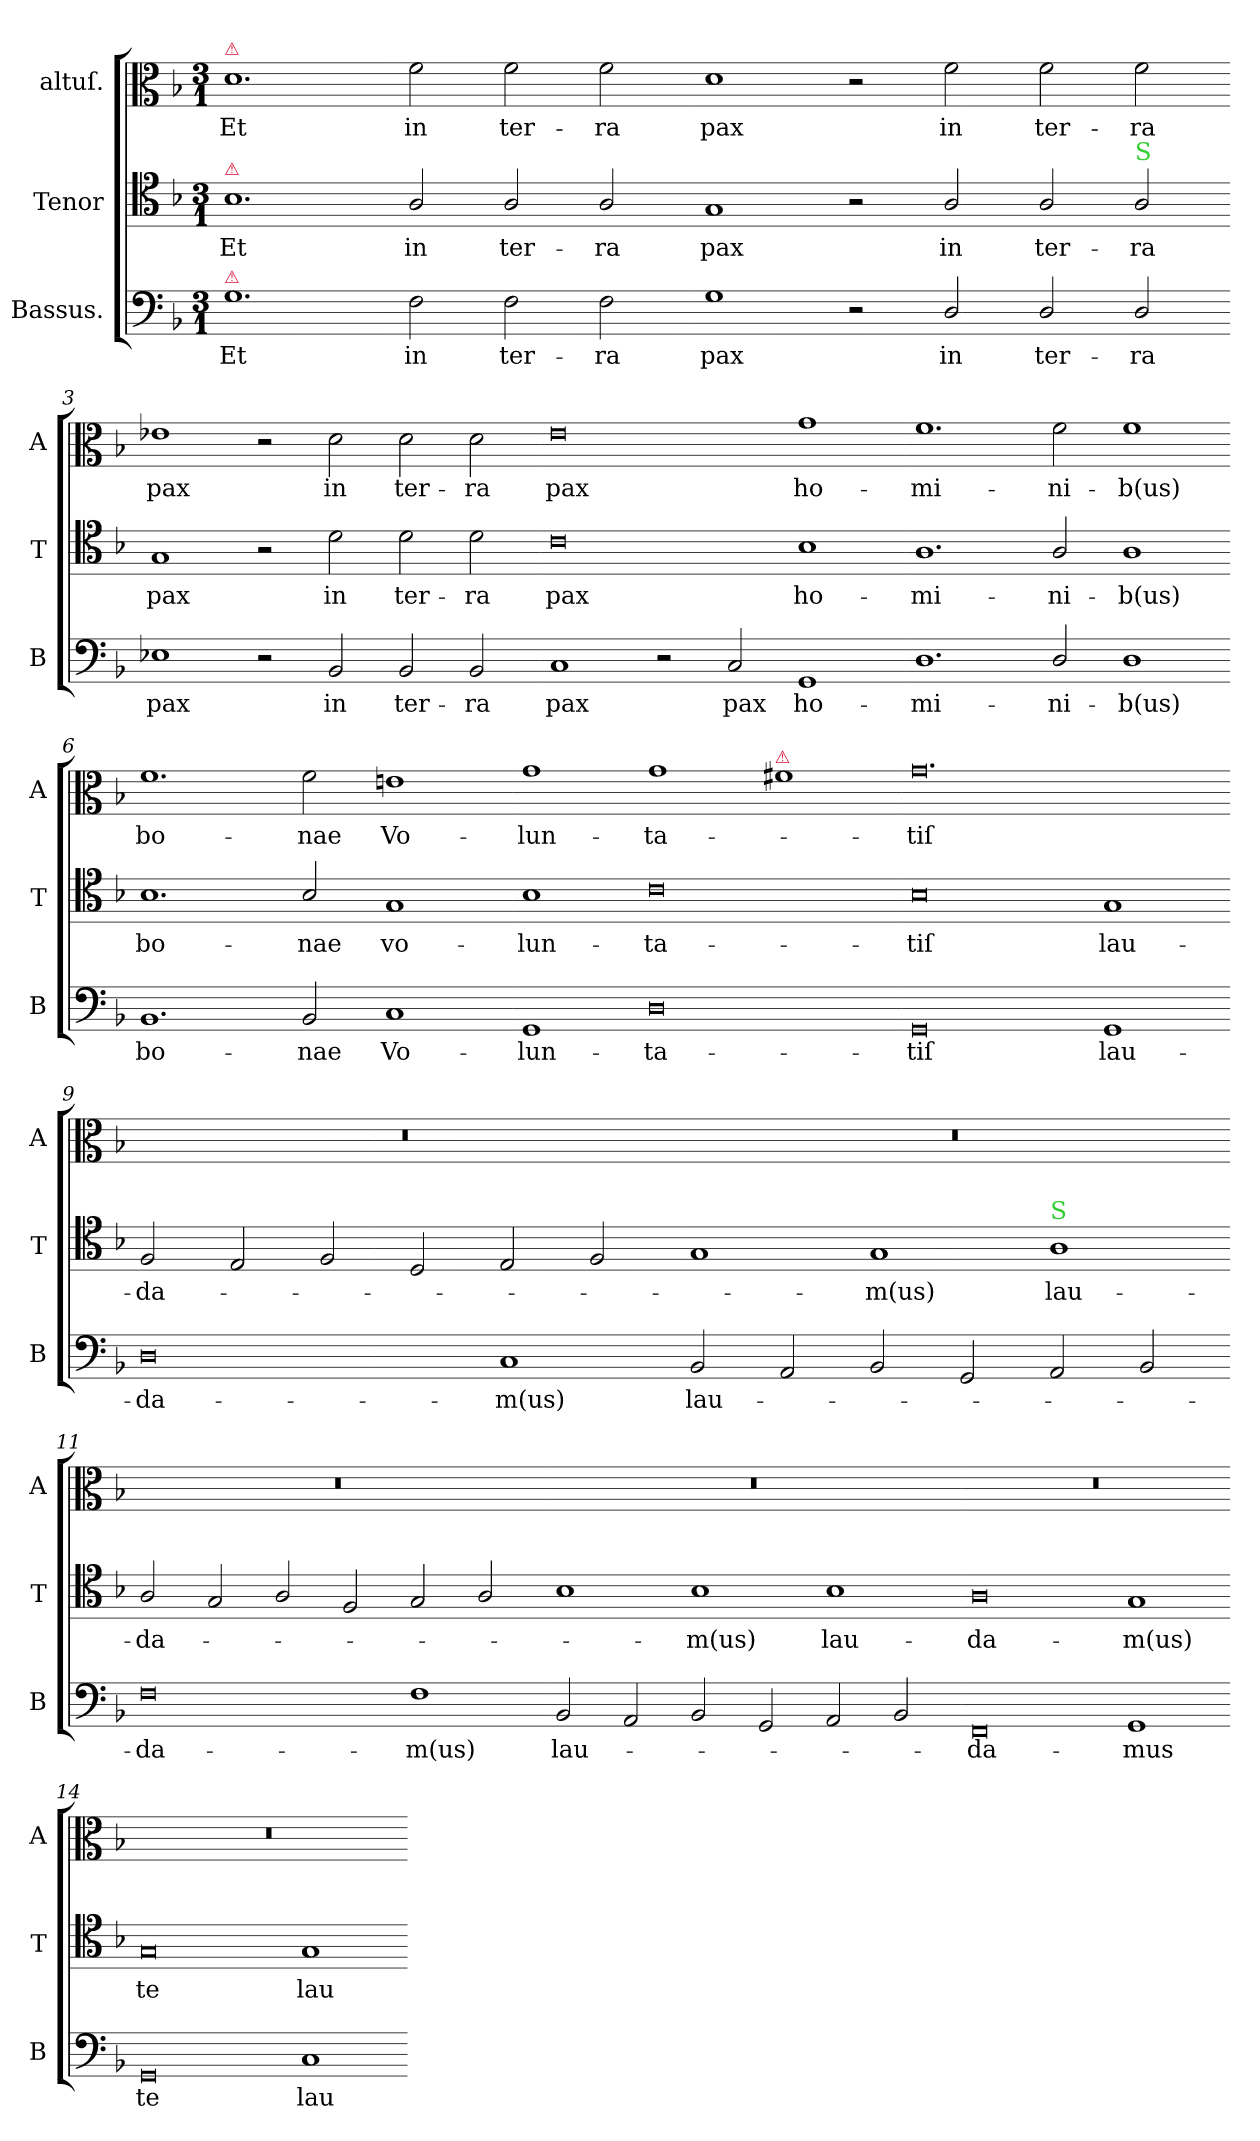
**kern	**text	**kern	**text	**kern	**text
*part3	*part3	*part2	*part2	*part1	*part1
*staff3	*staff3	*staff2	*staff2	*staff1	*staff1
*I"Bassus.	*	*I"Tenor	*	*I"altuſ.	*
*I'B	*	*I'T	*	*I'A	*
*clefF4	*	*clefC4	*	*clefC3	*
*k[b-]	*	*k[b-]	*	*k[b-]	*
*M3/1	*	*M3/1	*	*M3/1	*
=1	=1	=1	=1	=1	=1
!	!	!	!	!LO:TX:a:color=crimson:t=⚠	!
!	!	!LO:TX:a:color=crimson:t=⚠	!	!	!
!LO:TX:a:color=crimson:t=⚠	!	!	!	!	!
1.G	Et	1.B-	Et	1.d	Et
2F\	in	2A/	in	2f\	in
2F\	ter-	2A/	ter-	2f\	ter-
2F\	-ra	2A/	-ra	2f\	-ra
=2-	=2-	=2-	=2-	=2-	=2-
1G	pax	1G	pax	1d	pax
2r	.	2r	.	2r	.
2D/	in	2A/	in	2f\	in
2D/	ter-	2A/	ter-	2f\	ter-
!	!	!LO:TX:a:color=limegreen:t=S	!	!	!
2D/	-ra	2A/	-ra	2f\	-ra
=3-	=3-	=3-	=3-	=3-	=3-
1E-X	pax	1G	pax	1e-X	pax
2r	.	2r	.	2r	.
!	!LO:LY:i	!	!LO:LY:i	!	!LO:LY:i
2BB-/	in	2d\	in	2d\	in
!	!LO:LY:i	!	!LO:LY:i	!	!LO:LY:i
2BB-/	ter-	2d\	ter-	2d\	ter-
!	!LO:LY:i	!	!LO:LY:i	!	!LO:LY:i
2BB-/	-ra	2d\	-ra	2d\	-ra
=4-	=4-	=4-	=4-	=4-	=4-
!	!LO:LY:i	!	!LO:LY:i	!	!LO:LY:i
1C	pax	0c	pax	0e-	pax
2r	.	.	.	.	.
2C/	pax	.	.	.	.
1GG	ho-	1B-	ho-	1g	ho-
=5-	=5-	=5-	=5-	=5-	=5-
1.D	-mi-	1.A	-mi-	1.f	-mi-
2D/	-ni-	2A/	-ni-	2f\	-ni-
1D	-b(us)	1A	-b(us)	1f	-b(us)
=6-	=6-	=6-	=6-	=6-	=6-
1.BB-	bo-	1.B-	bo-	1.f	bo-
2BB-/	-nae	2B-/	-nae	2f\	-nae
1C	Vo-	1G	vo-	1en	Vo-
=7-	=7-	=7-	=7-	=7-	=7-
1GG	-lun-	1B-	-lun-	1g	-lun-
0D	-ta-	0c	-ta-	1g	-ta-
!	!	!	!	!LO:TX:a:color=crimson:t=⚠	!
.	.	.	.	1f#X	.
=8-	=8-	=8-	=8-	=8-	=8-
0GG	-tiſ	0B-	-tiſ	0.g	-tiſ
1GG	lau-	1G	lau-	.	.
=9-	=9-	=9-	=9-	=9-	=9-
0D	-da-	2F/	-da-	0.r	.
.	.	2E/	.	.	.
.	.	2F/	.	.	.
.	.	2D/	.	.	.
1C	-m(us)	2E/	.	.	.
.	.	2F/	.	.	.
=10-	=10-	=10-	=10-	=10-	=10-
2BB-/	lau-	1G	.	0.r	.
2AA/	.	.	.	.	.
2BB-/	.	1G	m(us)	.	.
2GG/	.	.	.	.	.
!	!	!LO:TX:a:color=limegreen:t=S	!	!	!
2AA/	.	1A	lau-	.	.
2BB-/	.	.	.	.	.
=11-	=11-	=11-	=11-	=11-	=11-
0F	-da-	2A/	-da-	0.r	.
.	.	2G/	.	.	.
.	.	2A/	.	.	.
.	.	2F/	.	.	.
1F	-m(us)	2G/	.	.	.
.	.	2A/	.	.	.
=12-	=12-	=12-	=12-	=12-	=12-
!	!LO:LY:i	!	!	!	!
2BB-/	lau-	1B-	.	0.r	.
2AA/	.	.	.	.	.
2BB-/	.	1B-	-m(us)	.	.
2GG/	.	.	.	.	.
2AA/	.	1B-	lau-	.	.
2BB-/	.	.	.	.	.
=13-	=13-	=13-	=13-	=13-	=13-
!	!LO:LY:i	!	!	!	!
0FF	-da-	0A	-da-	0.r	.
!	!LO:LY:i	!	!	!	!
1GG	-mus	1G	-m(us)	.	.
=14-	=14-	=14-	=14-	=14-	=14-
0GG	te	0G	te	0.r	.
!	!	!	!LO:LY:i	!	!
1C	lau-	1G	lau-	.	.
=-	=-	=-	=-	=-	=-
*-	*-	*-	*-	*-	*-
